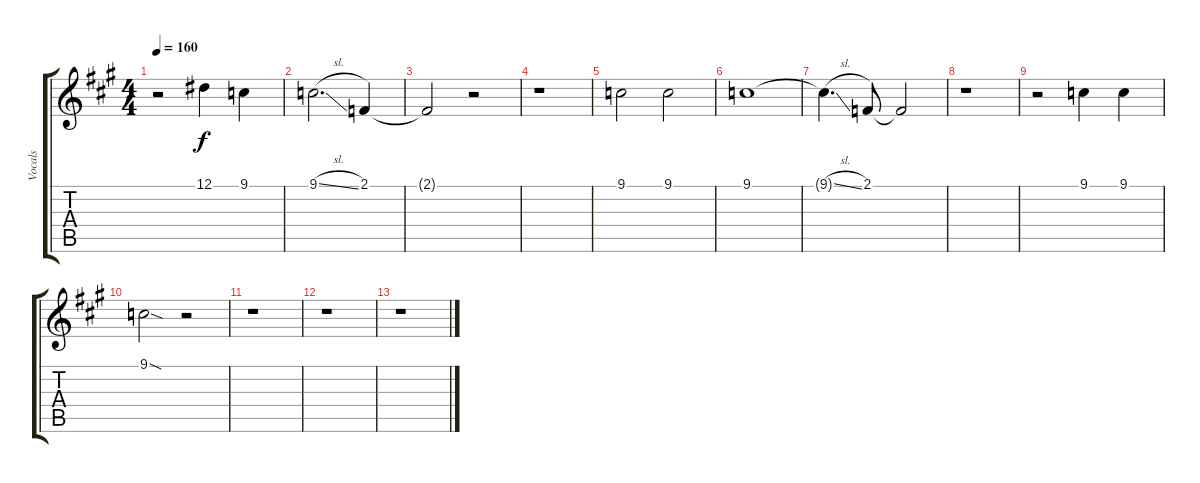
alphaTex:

\track ("Vocals" "Vocals") {instrument lead1square}
\staff {score tabs}
\tuning (Eb4 Bb3 Gb3 Db3 Ab2 Eb2) {hide}
\ts (4 4)
\tempo 160
\clef g2
\ks a
r.2{dy f} 12.1.4 9.1.4 |
9.1{sl}.2{d} 2.1.4 |
2.1{t}.2 r.2 |
r.1 |
9.1.2 9.1.2 |
9.1.1 |
9.1{sl t}.4{d} 2.1.8 2.1{t}.2 |
r.1 |
r.2 9.1.4 9.1.4 |
9.1{sod}.2 r.2 |
r.1 |
r.1 |
r.1
